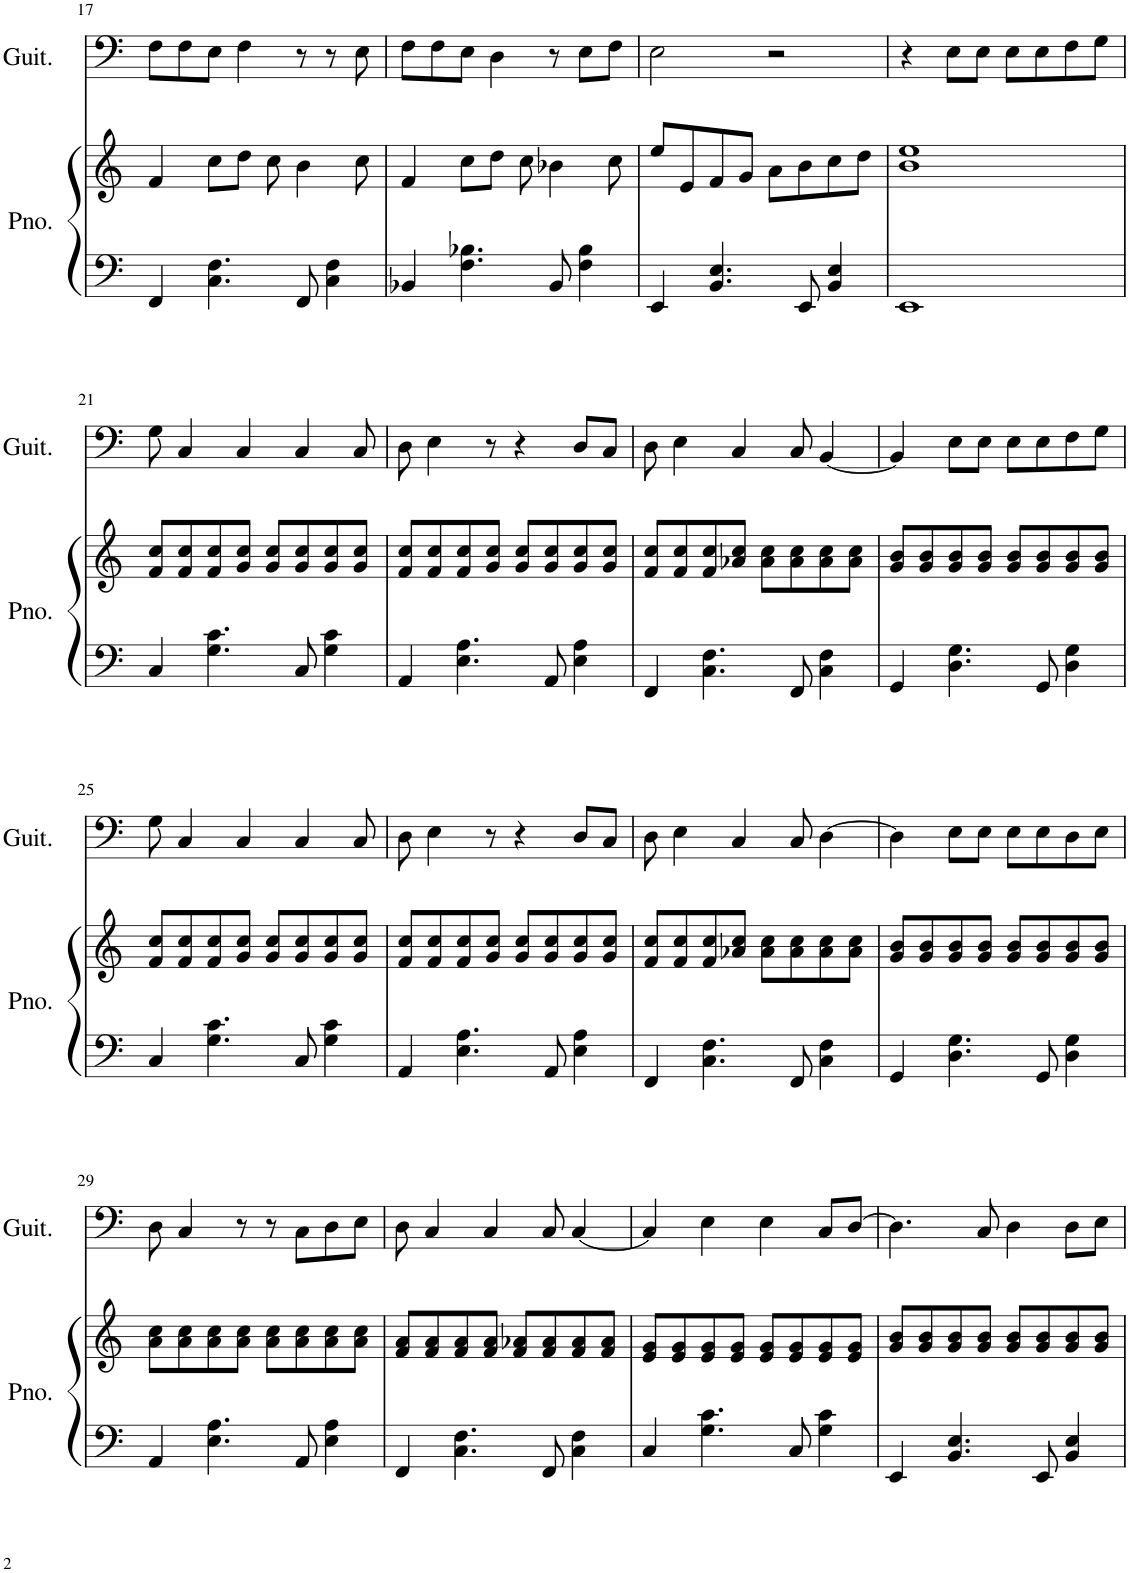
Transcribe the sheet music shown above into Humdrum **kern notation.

**kern	**kern	**kern
*part2	*part2	*part1
*staff3	*staff2	*staff1
*I"Piano	*	*I"Acoustic Guitar
*I'Pno.	*	*I'Guit.
!!LO:PB:g=z
*clefF4	*clefG2	*clefF4
*k[]	*k[]	*k[]
*M4/4	*M4/4	*M4/4
=17	=17	=17
4FF/	4f/	8F\L
.	.	8F\
4.C\ 4.F\	8cc\L	8E\J
.	8dd\J	4F\
.	8cc\	.
8FF/	4b\	8r
4C\ 4F\	.	8r
.	8cc\	8E\
=18	=18	=18
4BB-X/	4f/	8F\L
.	.	8F\
4.F\ 4.B-X\	8cc\L	8E\J
.	8dd\J	4D\
.	8cc\	.
8BB-/	4b-X\	8r
4F\ 4B-\	.	8E\L
.	8cc\	8F\J
=19	=19	=19
4EE/	8ee/L	2E\
.	8e/	.
4.BB/ 4.E/	8f/	.
.	8g/J	.
.	8a\L	2r
8EE/	8b\	.
4BB/ 4E/	8cc\	.
.	8dd\J	.
=20	=20	=20
1EE	1b 1ee	4r
.	.	8E\L
.	.	8E\J
.	.	8E\L
.	.	8E\
.	.	8F\
.	.	8G\J
!!LO:LB:g=z
=21	=21	=21
4C/	8f/ 8cc/L	8G\
.	8f/ 8cc/	4C/
4.G\ 4.c\	8f/ 8cc/	.
.	8g/ 8cc/J	4C/
.	8g/ 8cc/L	.
8C/	8g/ 8cc/	4C/
4G\ 4c\	8g/ 8cc/	.
.	8g/ 8cc/J	8C/
=22	=22	=22
4AA/	8f/ 8cc/L	8D\
.	8f/ 8cc/	4E\
4.E\ 4.A\	8f/ 8cc/	.
.	8g/ 8cc/J	8r
.	8g/ 8cc/L	4r
8AA/	8g/ 8cc/	.
4E\ 4A\	8g/ 8cc/	8D/L
.	8g/ 8cc/J	8C/J
=23	=23	=23
4FF/	8f/ 8cc/L	8D\
.	8f/ 8cc/	4E\
4.C\ 4.F\	8f/ 8cc/	.
.	8a-X/ 8cc/J	4C/
.	8a-\ 8cc\L	.
8FF/	8a-\ 8cc\	8C/
4C\ 4F\	8a-\ 8cc\	[4BB/
.	8a-\ 8cc\J	.
=24	=24	=24
4GG/	8g/ 8b/L	4BB/]
.	8g/ 8b/	.
4.D\ 4.G\	8g/ 8b/	8E\L
.	8g/ 8b/J	8E\J
.	8g/ 8b/L	8E\L
8GG/	8g/ 8b/	8E\
4D\ 4G\	8g/ 8b/	8F\
.	8g/ 8b/J	8G\J
!!LO:LB:g=z
=25	=25	=25
4C/	8f/ 8cc/L	8G\
.	8f/ 8cc/	4C/
4.G\ 4.c\	8f/ 8cc/	.
.	8g/ 8cc/J	4C/
.	8g/ 8cc/L	.
8C/	8g/ 8cc/	4C/
4G\ 4c\	8g/ 8cc/	.
.	8g/ 8cc/J	8C/
=26	=26	=26
4AA/	8f/ 8cc/L	8D\
.	8f/ 8cc/	4E\
4.E\ 4.A\	8f/ 8cc/	.
.	8g/ 8cc/J	8r
.	8g/ 8cc/L	4r
8AA/	8g/ 8cc/	.
4E\ 4A\	8g/ 8cc/	8D/L
.	8g/ 8cc/J	8C/J
=27	=27	=27
4FF/	8f/ 8cc/L	8D\
.	8f/ 8cc/	4E\
4.C\ 4.F\	8f/ 8cc/	.
.	8a-X/ 8cc/J	4C/
.	8a-\ 8cc\L	.
8FF/	8a-\ 8cc\	8C/
4C\ 4F\	8a-\ 8cc\	[4D\
.	8a-\ 8cc\J	.
=28	=28	=28
4GG/	8g/ 8b/L	4D\]
.	8g/ 8b/	.
4.D\ 4.G\	8g/ 8b/	8E\L
.	8g/ 8b/J	8E\J
.	8g/ 8b/L	8E\L
8GG/	8g/ 8b/	8E\
4D\ 4G\	8g/ 8b/	8D\
.	8g/ 8b/J	8E\J
!!LO:LB:g=z
=29	=29	=29
4AA/	8a\ 8cc\L	8D\
.	8a\ 8cc\	4C/
4.E\ 4.A\	8a\ 8cc\	.
.	8a\ 8cc\J	8r
.	8a\ 8cc\L	8r
8AA/	8a\ 8cc\	8C\L
4E\ 4A\	8a\ 8cc\	8D\
.	8a\ 8cc\J	8E\J
=30	=30	=30
4FF/	8f/ 8a/L	8D\
.	8f/ 8a/	4C/
4.C\ 4.F\	8f/ 8a/	.
.	8f/ 8a/J	4C/
.	8f/ 8a-X/L	.
8FF/	8f/ 8a-/	8C/
4C\ 4F\	8f/ 8a-/	[4C/
.	8f/ 8a-/J	.
=31	=31	=31
4C/	8e/ 8g/L	4C/]
.	8e/ 8g/	.
4.G\ 4.c\	8e/ 8g/	4E\
.	8e/ 8g/J	.
.	8e/ 8g/L	4E\
8C/	8e/ 8g/	.
4G\ 4c\	8e/ 8g/	8C/L
.	8e/ 8g/J	[8D/J
=32	=32	=32
4EE/	8g/ 8b/L	4.D\]
.	8g/ 8b/	.
4.BB/ 4.E/	8g/ 8b/	.
.	8g/ 8b/J	8C/
.	8g/ 8b/L	4D\
8EE/	8g/ 8b/	.
4BB/ 4E/	8g/ 8b/	8D\L
.	8g/ 8b/J	8E\J
=	=	=
*-	*-	*-
